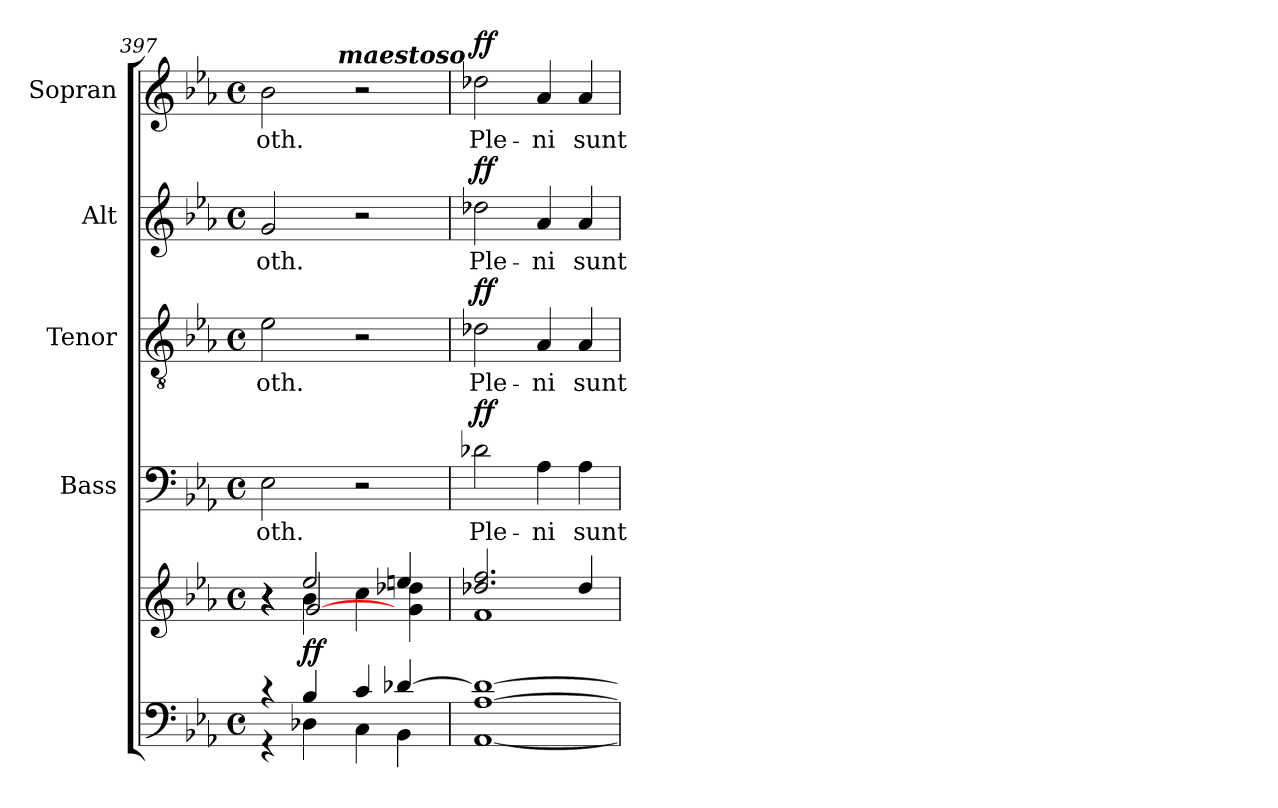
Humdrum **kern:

**kern	**kern	**dynam	**kern	**text	**dynam	**kern	**text	**dynam	**kern	**text	**dynam	**kern	**text	**dynam
*part5	*part5	*part5	*part4	*part4	*part4	*part3	*part3	*part3	*part2	*part2	*part2	*part1	*part1	*part1
*staff6	*staff5	*staff5/6	*staff4	*staff4	*staff4	*staff3	*staff3	*staff3	*staff2	*staff2	*staff2	*staff1	*staff1	*staff1
*	*	*	*I"Bass	*	*	*I"Tenor	*	*	*I"Alt	*	*	*I"Sopran	*	*
*	*	*	*I'B.	*	*	*I'T.	*	*	*I'A.	*	*	*I'S.	*	*
*clefF4	*clefG2	*	*clefF4	*	*	*clefGv2	*	*	*clefG2	*	*	*clefG2	*	*
*k[b-e-a-]	*k[b-e-a-]	*	*k[b-e-a-]	*	*	*k[b-e-a-]	*	*	*k[b-e-a-]	*	*	*k[b-e-a-]	*	*
*E-:	*E-:	*	*E-:	*	*	*E-:	*	*	*E-:	*	*	*E-:	*	*
*M4/4	*M4/4	*	*M4/4	*	*	*M4/4	*	*	*M4/4	*	*	*M4/4	*	*
*met(c)	*met(c)	*	*met(c)	*	*	*met(c)	*	*	*met(c)	*	*	*met(c)	*	*
=397	=397	=397	=397	=397	=397	=397	=397	=397	=397	=397	=397	=397	=397	=397
*^	*^	*	*	*	*	*	*	*	*	*	*	*	*	*
*	*	*	*^	*	*	*	*	*	*	*	*	*	*	*	*	*
!	!	!	!	!	!	!	!LO:LY:b	!	!	!LO:LY:b	!	!	!LO:LY:b	!	!	!LO:LY:b	!
*	*	*	*	*	*	*	*	*	*	*	*	*	*	*	*^	*	*
4r	4r	4r	4r	4r	.	2E-\	-oth.	.	2e-\	-oth.	.	2g/	-oth.	.	2b-\	4..ryy	-oth.	.
!	!	!	!	!	!LO:DY:b	!	!	!	!	!	!	!	!	!	!	!	!	!
4B-/	4D-X\	2ee-/	4b-\	[2g/	ff	.	.	.	.	.	.	.	.	.	.	.	.	.
!	!	!	!	!	!	!	!	!	!	!	!	!	!	!	!	!LO:TX:a:Bi:t=maestoso	!	!
.	.	.	.	.	.	.	.	.	.	.	.	.	.	.	.	2ryy	.	.
4c/	4C\	.	4cc\	.	.	2r	.	.	2r	.	.	2r	.	.	2r	.	.	.
[>4d-X/	4BB-\	4een/	4g\ 4dd-X\	4ryy	.	.	.	.	.	.	.	.	.	.	.	.	.	.
.	.	.	.	.	.	.	.	.	.	.	.	.	.	.	.	16ryy	.	.
=398	=398	=398	=398	=398	=398	=398	=398	=398	=398	=398	=398	=398	=398	=398	=398	=398	=398	=398
!	!	!	!	!	!	!	!LO:LY:b	!LO:DY:a	!	!LO:LY:b	!LO:DY:a	!	!LO:LY:b	!LO:DY:a	!	!	!LO:LY:b	!LO:DY:a
*	*	*	*v	*v	*	*	*	*	*	*	*	*	*	*	*v	*v	*	*
[>1A- 1d-_	[<1AA-	2.dd-X/ 2.ff/	1f	.	2d-X\	Ple-	ff	2d-X\	Ple-	ff	2dd-X\	Ple-	ff	2dd-X\	Ple-	ff
!	!	!	!	!	!	!LO:LY:b	!	!	!LO:LY:b	!	!	!LO:LY:b	!	!	!LO:LY:b	!
.	.	.	.	.	4A-\	-ni	.	4A-/	-ni	.	4a-/	-ni	.	4a-/	-ni	.
!	!	!	!	!	!	!LO:LY:b	!	!	!LO:LY:b	!	!	!LO:LY:b	!	!	!LO:LY:b	!
.	.	4dd-/	.	.	4A-\	sunt	.	4A-/	sunt	.	4a-/	sunt	.	4a-/	sunt	.
*v	*v	*	*	*	*	*	*	*	*	*	*	*	*	*	*	*
*	*v	*v	*	*	*	*	*	*	*	*	*	*	*	*	*
=	=	=	=	=	=	=	=	=	=	=	=	=	=	=
*-	*-	*-	*-	*-	*-	*-	*-	*-	*-	*-	*-	*-	*-	*-
